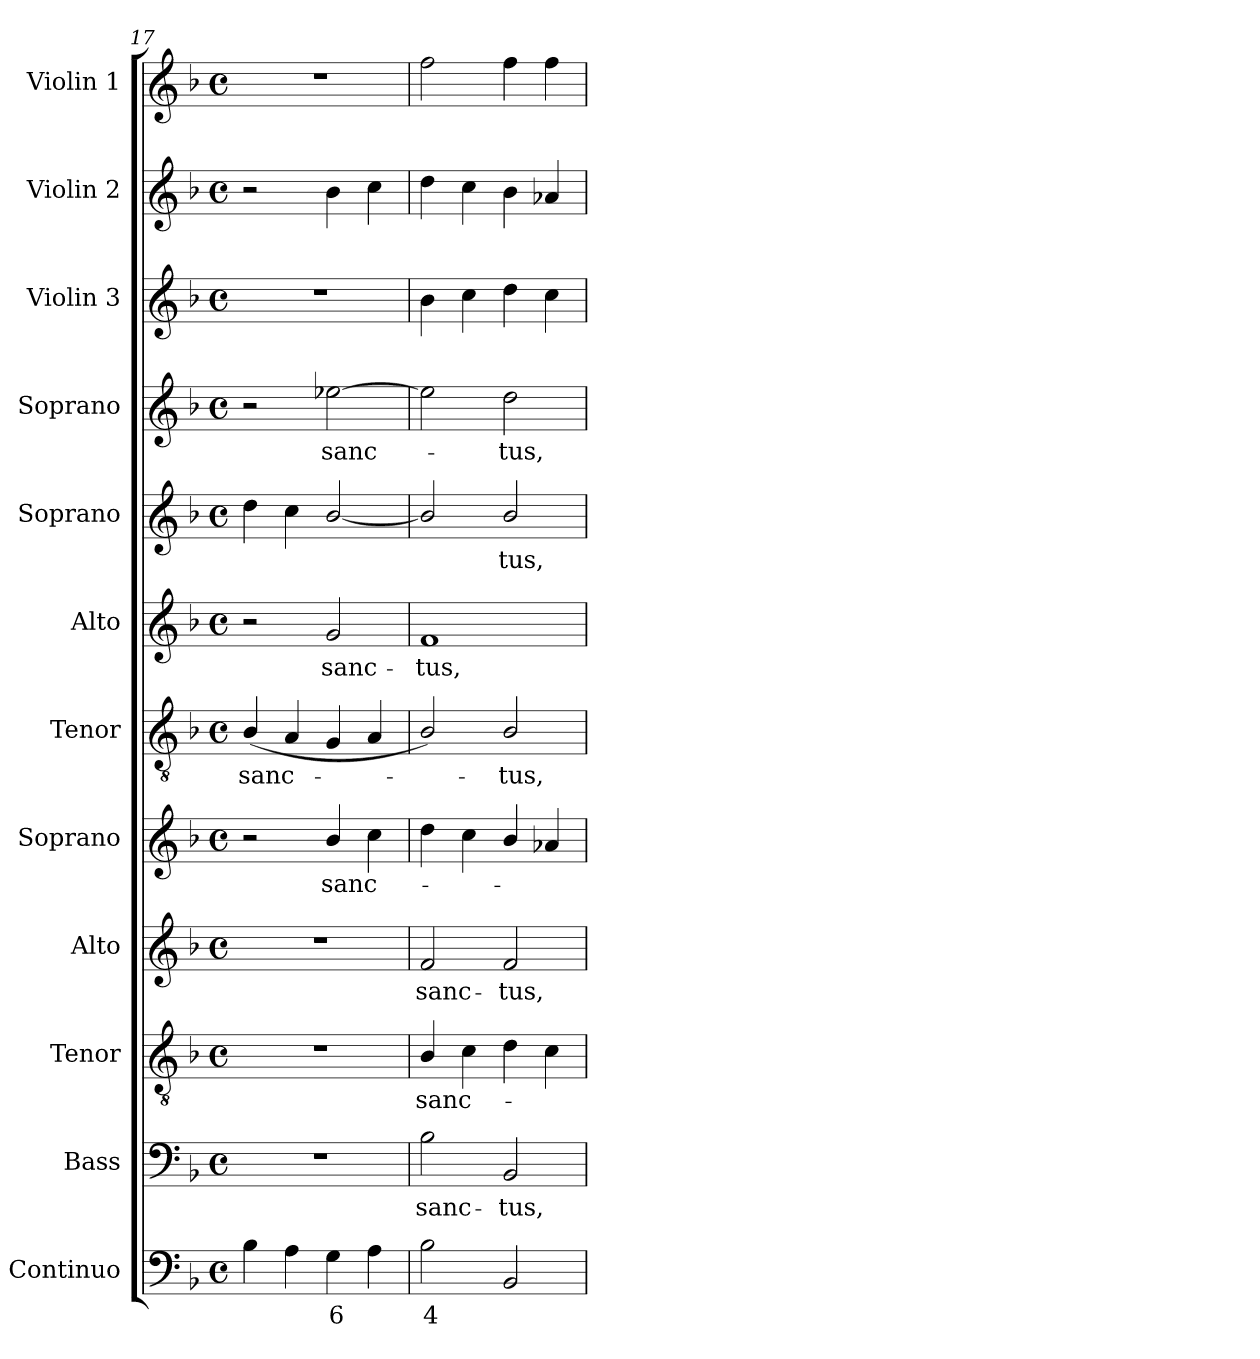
**kern	**text	**kern	**text	**kern	**text	**kern	**text	**kern	**text	**kern	**text	**kern	**text	**kern	**text	**kern	**text	**kern	**kern	**kern
*part12	*part12	*part11	*part11	*part10	*part10	*part9	*part9	*part8	*part8	*part7	*part7	*part6	*part6	*part5	*part5	*part4	*part4	*part3	*part2	*part1
*staff12	*staff12	*staff11	*staff11	*staff10	*staff10	*staff9	*staff9	*staff8	*staff8	*staff7	*staff7	*staff6	*staff6	*staff5	*staff5	*staff4	*staff4	*staff3	*staff2	*staff1
*I"Continuo	*	*I"Bass	*	*I"Tenor	*	*I"Alto	*	*I"Soprano	*	*I"Tenor	*	*I"Alto	*	*I"Soprano	*	*I"Soprano	*	*I"Violin 3	*I"Violin 2	*I"Violin 1
*I'Cont.	*	*I'B.	*	*I'T.	*	*I'A.	*	*I'S.	*	*I'T.	*	*I'A.	*	*I'S.	*	*I'S.	*	*I'Vln. 3	*I'Vln. 2	*I'Vln. 1
!!LO:PB:g=z
*clefF4	*	*clefF4	*	*clefGv2	*	*clefG2	*	*clefG2	*	*clefGv2	*	*clefG2	*	*clefG2	*	*clefG2	*	*clefG2	*clefG2	*clefG2
*	*	*	*	*ITrd7c12	*	*	*	*	*	*ITrd7c12	*	*	*	*	*	*	*	*	*	*
*k[b-]	*	*k[b-]	*	*k[b-]	*	*k[b-]	*	*k[b-]	*	*k[b-]	*	*k[b-]	*	*k[b-]	*	*k[b-]	*	*k[b-]	*k[b-]	*k[b-]
*F:	*	*F:	*	*F:	*	*F:	*	*F:	*	*F:	*	*F:	*	*F:	*	*F:	*	*F:	*F:	*F:
*M4/4	*	*M4/4	*	*M4/4	*	*M4/4	*	*M4/4	*	*M4/4	*	*M4/4	*	*M4/4	*	*M4/4	*	*M4/4	*M4/4	*M4/4
*met(c)	*	*met(c)	*	*met(c)	*	*met(c)	*	*met(c)	*	*met(c)	*	*met(c)	*	*met(c)	*	*met(c)	*	*met(c)	*met(c)	*met(c)
=17	=17	=17	=17	=17	=17	=17	=17	=17	=17	=17	=17	=17	=17	=17	=17	=17	=17	=17	=17	=17
!	!	!	!	!	!	!	!	!	!	!	!LO:LY:b:color=#000000	!	!	!	!	!	!	!	!	!
4B-i\	.	1r	.	1r	.	1r	.	2r	.	(4BB-i/	sanc-	2r	.	4ddi\	.	2r	.	1r	2r	1r
4Ai\	.	.	.	.	.	.	.	.	.	4AAi/	.	.	.	4cci\	.	.	.	.	.	.
!	!LO:LY:b:color=#000000	!	!	!	!	!	!	!	!	!	!	!	!	!	!	!	!	!	!	!
!	!	!	!	!	!	!	!	!	!LO:LY:b:color=#000000	!	!	!	!	!	!	!	!	!	!	!
!	!	!	!	!	!	!	!	!	!	!	!	!	!LO:LY:b:color=#000000	!	!	!	!	!	!	!
!	!	!	!	!	!	!	!	!	!	!	!	!	!	!	!	!	!LO:LY:b:color=#000000	!	!	!
4Gi\	6	.	.	.	.	.	.	4b-i/	sanc-	4GGi/	.	2gi/	sanc-	[<2b-i/	.	[>2ee-Xi\	sanc-	.	4b-i\	.
4Ai\	.	.	.	.	.	.	.	4cci\	.	4AAi/	.	.	.	.	.	.	.	.	4cci\	.
=18	=18	=18	=18	=18	=18	=18	=18	=18	=18	=18	=18	=18	=18	=18	=18	=18	=18	=18	=18	=18
!	!LO:LY:b:color=#000000	!	!	!	!	!	!	!	!	!	!	!	!	!	!	!	!	!	!	!
!	!	!	!LO:LY:b:color=#000000	!	!	!	!	!	!	!	!	!	!	!	!	!	!	!	!	!
!	!	!	!	!	!LO:LY:b:color=#000000	!	!	!	!	!	!	!	!	!	!	!	!	!	!	!
!	!	!	!	!	!	!	!LO:LY:b:color=#000000	!	!	!	!	!	!	!	!	!	!	!	!	!
!	!	!	!	!	!	!	!	!	!	!	!	!	!LO:LY:b:color=#000000	!	!	!	!	!	!	!
2B-i\	4	2B-i\	sanc-	4BB-i/	sanc-	2fi/	sanc-	4ddi\	.	2BB-i/)	.	1fi	-tus,	2b-i/]	.	2ee-i\]	.	4b-i\	4ddi\	2ffi\
.	.	.	.	4Ci\	.	.	.	4cci\	.	.	.	.	.	.	.	.	.	4cci\	4cci\	.
!	!	!	!LO:LY:b:color=#000000	!	!	!	!	!	!	!	!	!	!	!	!	!	!	!	!	!
!	!	!	!	!	!	!	!LO:LY:b:color=#000000	!	!	!	!	!	!	!	!	!	!	!	!	!
!	!	!	!	!	!	!	!	!	!	!	!LO:LY:b:color=#000000	!	!	!	!	!	!	!	!	!
!	!	!	!	!	!	!	!	!	!	!	!	!	!	!	!LO:LY:b:color=#000000	!	!	!	!	!
!	!	!	!	!	!	!	!	!	!	!	!	!	!	!	!	!	!LO:LY:b:color=#000000	!	!	!
2BB-i/	.	2BB-i/	-tus,	4Di\	.	2fi/	-tus,	4b-i/	.	2BB-i/	-tus,	.	.	2b-i/	-tus,	2ddi\	-tus,	4ddi\	4b-i\	4ffi\
.	.	.	.	4Ci\	.	.	.	4a-Xi/	.	.	.	.	.	.	.	.	.	4cci\	4a-Xi/	4ffi\
=	=	=	=	=	=	=	=	=	=	=	=	=	=	=	=	=	=	=	=	=
*-	*-	*-	*-	*-	*-	*-	*-	*-	*-	*-	*-	*-	*-	*-	*-	*-	*-	*-	*-	*-
